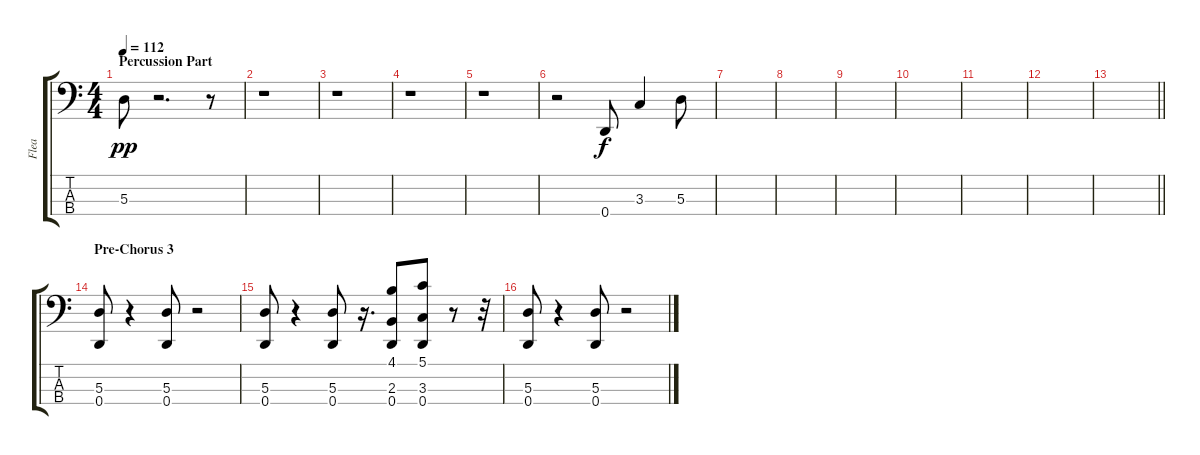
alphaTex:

\track ("Flea" "Flea") {instrument electricbassfinger}
\staff {score tabs}
\tuning (G2 D2 A1 D1) {hide}
\ts (4 4)
\section ("" "Percussion Part")
\tempo 112
\clef f4
\ks c
5.3.8{dy pp} r.2{d} r.8 |
r.1 |
r.1 |
r.1 |
r.1 |
r.2 0.4.8{dy f} 3.3.4 5.3.8 |
|
|
|
|
|
|
\barLineRight lightlight
|
\section ("" "Pre-Chorus 3")
(5.3 0.4).8 r.4 (5.3 0.4).8 r.2 |
(5.3 0.4).8 r.4 (5.3 0.4).8 r.16{d} (4.1 2.3 0.4).8 (5.1 3.3 0.4).8 r.8 r.32 |
(5.3 0.4).8 r.4 (5.3 0.4).8 r.2
